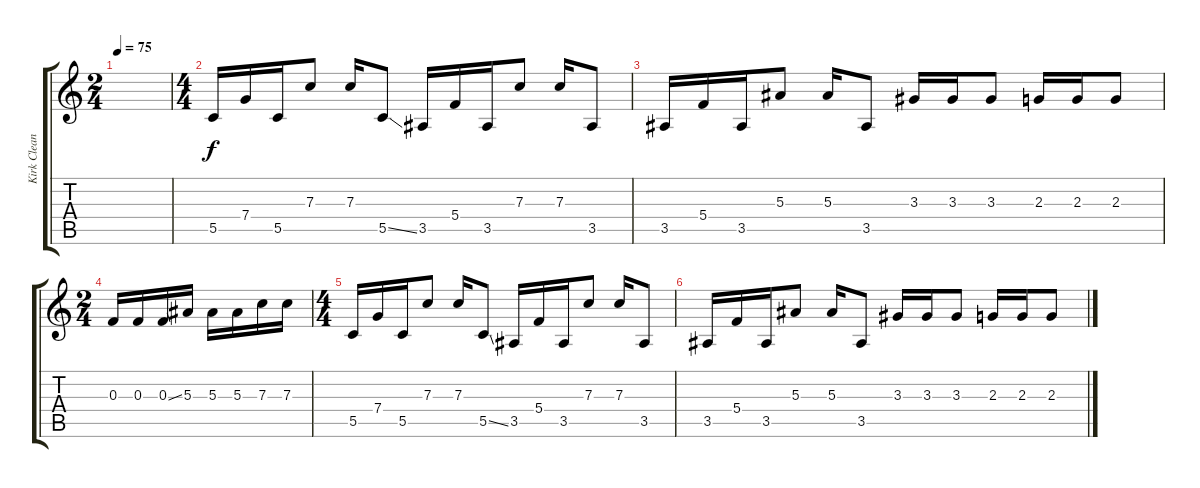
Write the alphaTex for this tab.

\track ("Kirk Clean" "Kirk Clean") {instrument electricguitarclean}
\staff {score tabs}
\tuning (D4 A3 F3 C3 G2 C2) {hide}
\ts (2 4)
\tempo 75
\clef g2
\ks c
|
\ts (4 4)
5.5.16 7.4.16 5.5.16 7.3.8 7.3.16 5.5{ss}.8 3.5.16 5.4.16 3.5.16 7.3.8 7.3.16 3.5.8 |
3.5.16 5.4.16 3.5.16 5.3.8 5.3.16 3.5.8 3.3.16 3.3.16 3.3.8 2.3.16 2.3.16 2.3.8 |
\ts (2 4)
0.3.16 0.3.16 0.3{ss}.16 5.3.16 5.3.16 5.3.16 7.3.16 7.3.16 |
\ts (4 4)
5.5.16 7.4.16 5.5.16 7.3.8 7.3.16 5.5{ss}.8 3.5.16 5.4.16 3.5.16 7.3.8 7.3.16 3.5.8 |
3.5.16 5.4.16 3.5.16 5.3.8 5.3.16 3.5.8 3.3.16 3.3.16 3.3.8 2.3.16 2.3.16 2.3.8
